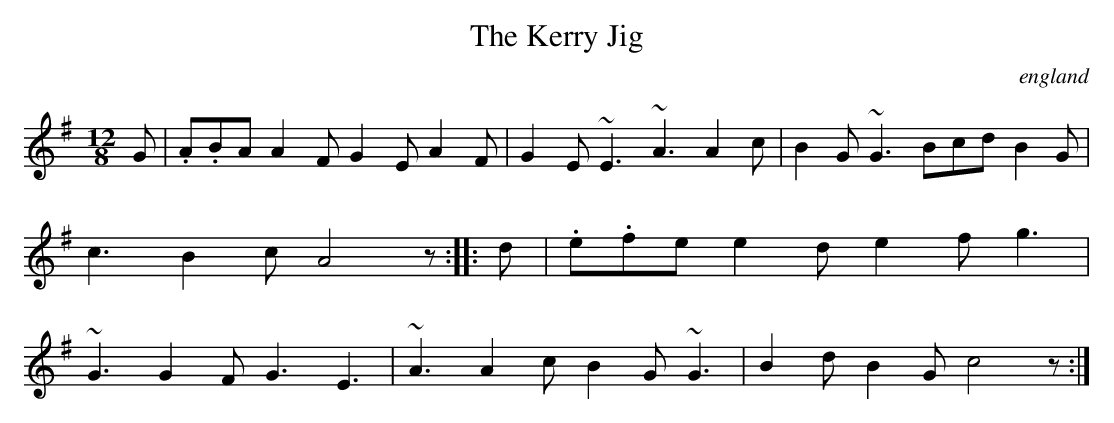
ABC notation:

X:1
T:Kerry Jig, The
O:england
E:12
M:12/8
K:ADor
G|.A.BA A2F G2E A2F|G2E ~E3 ~A3 A2c|B2G ~G3 Bcd B2G|c3 B2c A4z::\
d|.e.fe e2d e2f g3|~G3 G2F G3 E3|~A3 A2c B2G ~G3|B2d B2G c4z:|
